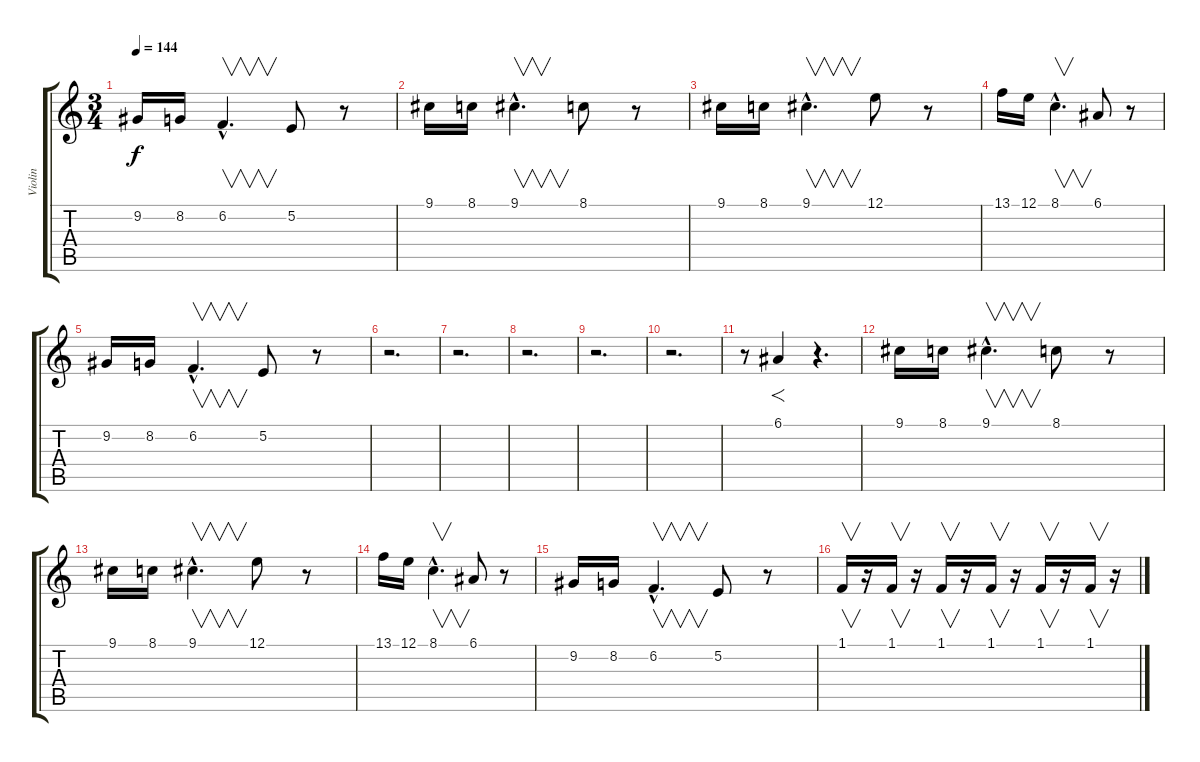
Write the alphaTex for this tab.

\track ("Violin" "Violin") {instrument violin}
\staff {score tabs}
\tuning (E4 B3 G3 D3 A2 E2) {hide}
\ts (3 4)
\tempo 144
\clef g2
\ks c
9.2.16{dy f} 8.2.16 6.2{hac}.4{v d} 5.2.8 r.8 |
9.1.16 8.1.16 9.1{hac}.4{v d} 8.1.8 r.8 |
9.1.16 8.1.16 9.1{hac}.4{v d} 12.1.8 r.8 |
13.1.16 12.1.16 8.1{hac}.4{v d} 6.1.8 r.8 |
9.2.16 8.2.16 6.2{hac}.4{v d} 5.2.8 r.8 |
r.2{d} |
r.2{d} |
r.2{d} |
r.2{d} |
r.2{d} |
r.8 6.1.4{f} r.4{d} |
9.1.16 8.1.16 9.1{hac}.4{v d} 8.1.8 r.8 |
9.1.16 8.1.16 9.1{hac}.4{v d} 12.1.8 r.8 |
13.1.16 12.1.16 8.1{hac}.4{v d} 6.1.8 r.8 |
9.2.16 8.2.16 6.2{hac}.4{v d} 5.2.8 r.8 |
1.1.16{v} r.16 1.1.16{v} r.16 1.1.16{v} r.16 1.1.16{v} r.16 1.1.16{v} r.16 1.1.16{v} r.16
